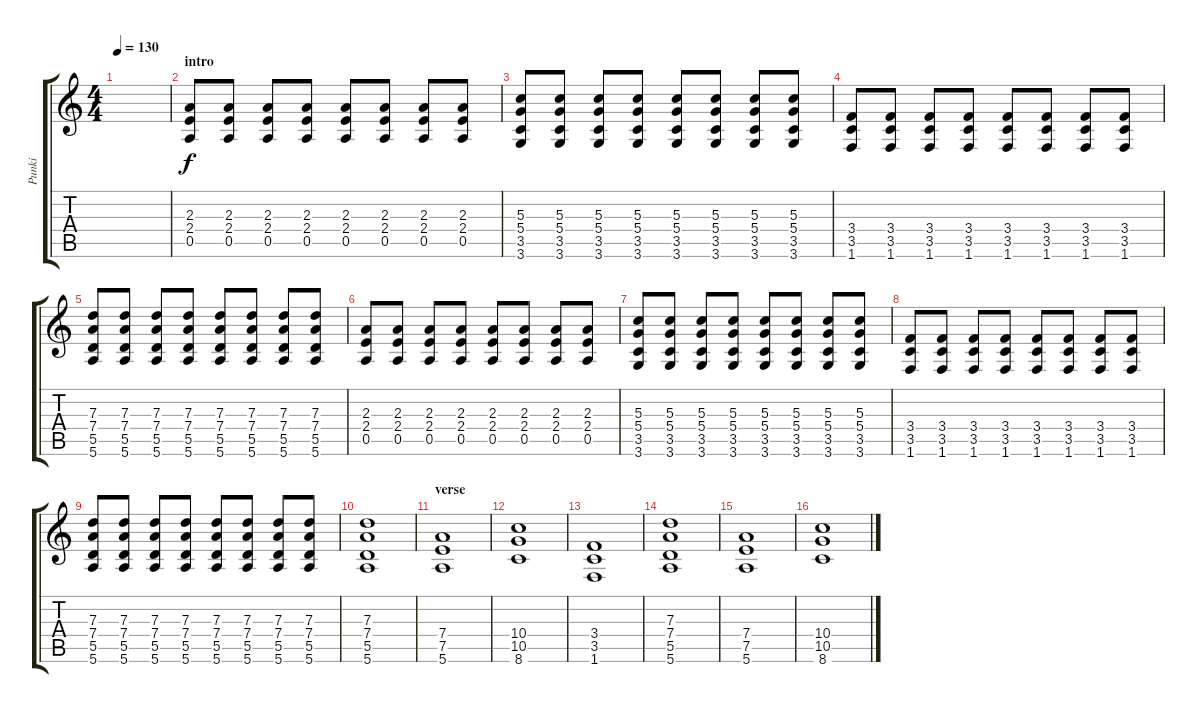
\track ("Punki" "Punki") {instrument distortionguitar}
\staff {score tabs}
\tuning (E4 B3 G3 D3 A2 E2) {hide}
\ts (4 4)
\tempo 130
\clef g2
\ks c
|
\section ("" "intro")
(2.3 2.4 0.5).8 (2.3 2.4 0.5).8 (2.3 2.4 0.5).8 (2.3 2.4 0.5).8 (2.3 2.4 0.5).8 (2.3 2.4 0.5).8 (2.3 2.4 0.5).8 (2.3 2.4 0.5).8 |
(5.3 5.4 3.5 3.6).8 (5.3 5.4 3.5 3.6).8 (5.3 5.4 3.5 3.6).8 (5.3 5.4 3.5 3.6).8 (5.3 5.4 3.5 3.6).8 (5.3 5.4 3.5 3.6).8 (5.3 5.4 3.5 3.6).8 (5.3 5.4 3.5 3.6).8 |
(3.4 3.5 1.6).8 (3.4 3.5 1.6).8 (3.4 3.5 1.6).8 (3.4 3.5 1.6).8 (3.4 3.5 1.6).8 (3.4 3.5 1.6).8 (3.4 3.5 1.6).8 (3.4 3.5 1.6).8 |
(7.3 7.4 5.5 5.6).8 (7.3 7.4 5.5 5.6).8 (7.3 7.4 5.5 5.6).8 (7.3 7.4 5.5 5.6).8 (7.3 7.4 5.5 5.6).8 (7.3 7.4 5.5 5.6).8 (7.3 7.4 5.5 5.6).8 (7.3 7.4 5.5 5.6).8 |
(2.3 2.4 0.5).8 (2.3 2.4 0.5).8 (2.3 2.4 0.5).8 (2.3 2.4 0.5).8 (2.3 2.4 0.5).8 (2.3 2.4 0.5).8 (2.3 2.4 0.5).8 (2.3 2.4 0.5).8 |
(5.3 5.4 3.5 3.6).8 (5.3 5.4 3.5 3.6).8 (5.3 5.4 3.5 3.6).8 (5.3 5.4 3.5 3.6).8 (5.3 5.4 3.5 3.6).8 (5.3 5.4 3.5 3.6).8 (5.3 5.4 3.5 3.6).8 (5.3 5.4 3.5 3.6).8 |
(3.4 3.5 1.6).8 (3.4 3.5 1.6).8 (3.4 3.5 1.6).8 (3.4 3.5 1.6).8 (3.4 3.5 1.6).8 (3.4 3.5 1.6).8 (3.4 3.5 1.6).8 (3.4 3.5 1.6).8 |
(7.3 7.4 5.5 5.6).8 (7.3 7.4 5.5 5.6).8 (7.3 7.4 5.5 5.6).8 (7.3 7.4 5.5 5.6).8 (7.3 7.4 5.5 5.6).8 (7.3 7.4 5.5 5.6).8 (7.3 7.4 5.5 5.6).8 (7.3 7.4 5.5 5.6).8 |
(7.3 7.4 5.5 5.6).1 |
\section ("" "verse")
(7.4 7.5 5.6).1{volume 10} |
(10.4 10.5 8.6).1 |
(3.4 3.5 1.6).1 |
(7.3 7.4 5.5 5.6).1 |
(7.4 7.5 5.6).1{volume 10} |
(10.4 10.5 8.6).1
